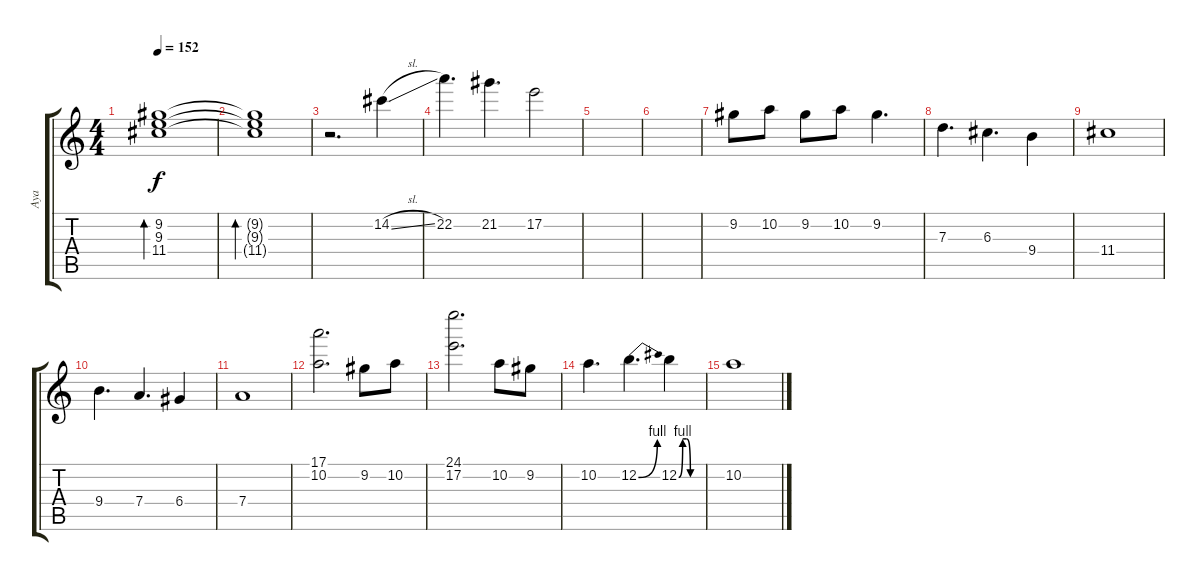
\track ("Aya" "Aya") {instrument overdrivenguitar}
\staff {score tabs}
\tuning (E4 B3 G3 D3 A2 E2) {hide}
\ts (4 4)
\tempo 152
\clef g2
\ks c
(9.2 9.3 11.4).1{bd 240 dy f instrument electricguitarclean} |
(9.2{t} 9.3{t} 11.4{t}).1{bd 240} |
r.2{d instrument overdrivenguitar} 14.2{sl}.4 |
22.2.4{d} 21.2.4{d} 17.2.2 |
|
|
9.2.8 10.2.8 9.2.8 10.2.8 9.2.4{d} |
7.3.4{d} 6.3.4{d} 9.4.4 |
11.4.1 |
9.4.4{d} 7.4.4{d} 6.4.4 |
7.4.1 |
(17.1 10.2).2{d} 9.2.8 10.2.8 |
(24.1 17.2).2{d} 10.2.8 9.2.8 |
10.2.4{d} 12.2{be (bend 0 0 60 4)}.4{d} 12.2{be (custom 0 0 10 4 20 4 30 0 60 0)}.4 |
10.2.1
